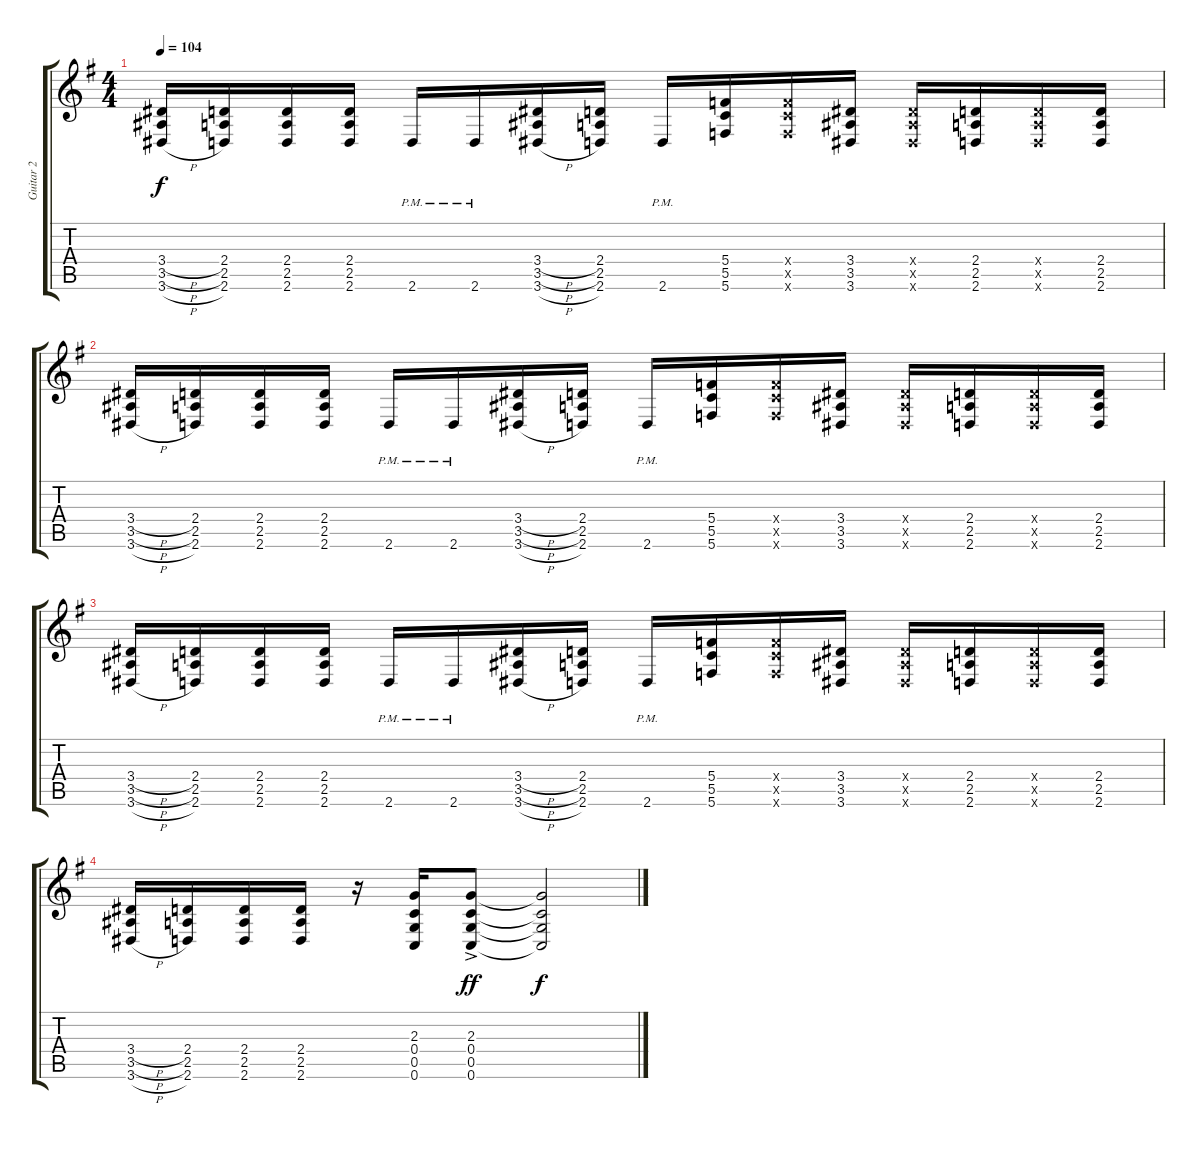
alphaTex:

\track ("Guitar 2" "Guitar 2") {instrument distortionguitar}
\staff {score tabs}
\tuning (D4 A3 F3 C3 G2 C2) {hide}
\ts (4 4)
\tempo 104
\clef g2
\ks g
(3.4{h} 3.5{h} 3.6{h}).16{dy f} (2.4 2.5 2.6).16 (2.4 2.5 2.6).16 (2.4 2.5 2.6).16 2.6{pm}.16 2.6{pm}.16 (3.4{h} 3.5{h} 3.6{h}).16 (2.4 2.5 2.6).16 2.6{pm}.16 (5.4 5.5 5.6).16 (5.4{x} 5.5{x} 5.6{x}).16 (3.4 3.5 3.6).16 (3.4{x} 3.5{x} 3.6{x}).16 (2.4 2.5 2.6).16 (2.4{x} 2.5{x} 2.6{x}).16 (2.4 2.5 2.6).16 |
(3.4{h} 3.5{h} 3.6{h}).16 (2.4 2.5 2.6).16 (2.4 2.5 2.6).16 (2.4 2.5 2.6).16 2.6{pm}.16 2.6{pm}.16 (3.4{h} 3.5{h} 3.6{h}).16 (2.4 2.5 2.6).16 2.6{pm}.16 (5.4 5.5 5.6).16 (5.4{x} 5.5{x} 5.6{x}).16 (3.4 3.5 3.6).16 (3.4{x} 3.5{x} 3.6{x}).16 (2.4 2.5 2.6).16 (2.4{x} 2.5{x} 2.6{x}).16 (2.4 2.5 2.6).16 |
(3.4{h} 3.5{h} 3.6{h}).16 (2.4 2.5 2.6).16 (2.4 2.5 2.6).16 (2.4 2.5 2.6).16 2.6{pm}.16 2.6{pm}.16 (3.4{h} 3.5{h} 3.6{h}).16 (2.4 2.5 2.6).16 2.6{pm}.16 (5.4 5.5 5.6).16 (5.4{x} 5.5{x} 5.6{x}).16 (3.4 3.5 3.6).16 (3.4{x} 3.5{x} 3.6{x}).16 (2.4 2.5 2.6).16 (2.4{x} 2.5{x} 2.6{x}).16 (2.4 2.5 2.6).16 |
(3.4{h} 3.5{h} 3.6{h}).16 (2.4 2.5 2.6).16 (2.4 2.5 2.6).16 (2.4 2.5 2.6).16 r.16 (2.3 0.4 0.5 0.6).16 (2.3{ac} 0.4{ac} 0.5{ac} 0.6{ac}).8{dy ff} (2.3{t} 0.4{t} 0.5{t} 0.6{t}).2{dy f}
